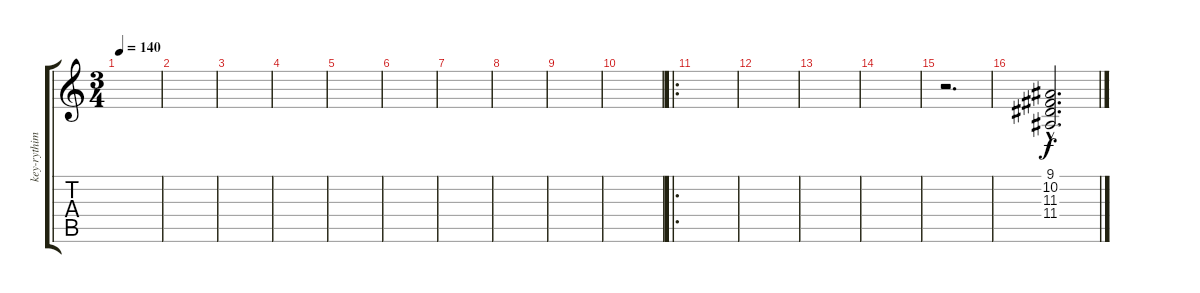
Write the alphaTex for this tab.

\track ("key-rythim" "key-rythim") {instrument acousticgrandpiano}
\staff {score tabs}
\tuning (Db4 Ab3 E3 B2 Gb2 Db2) {hide}
\ts (3 4)
\tempo 140
\clef g2
\ks c
|
|
|
|
|
|
|
|
|
|
\ro
|
|
|
|
r.2{d volume 3} |
(9.1{hac} 10.2{hac} 11.3{hac} 11.4{hac}).2{d volume 9 instrument stringensemble2}
